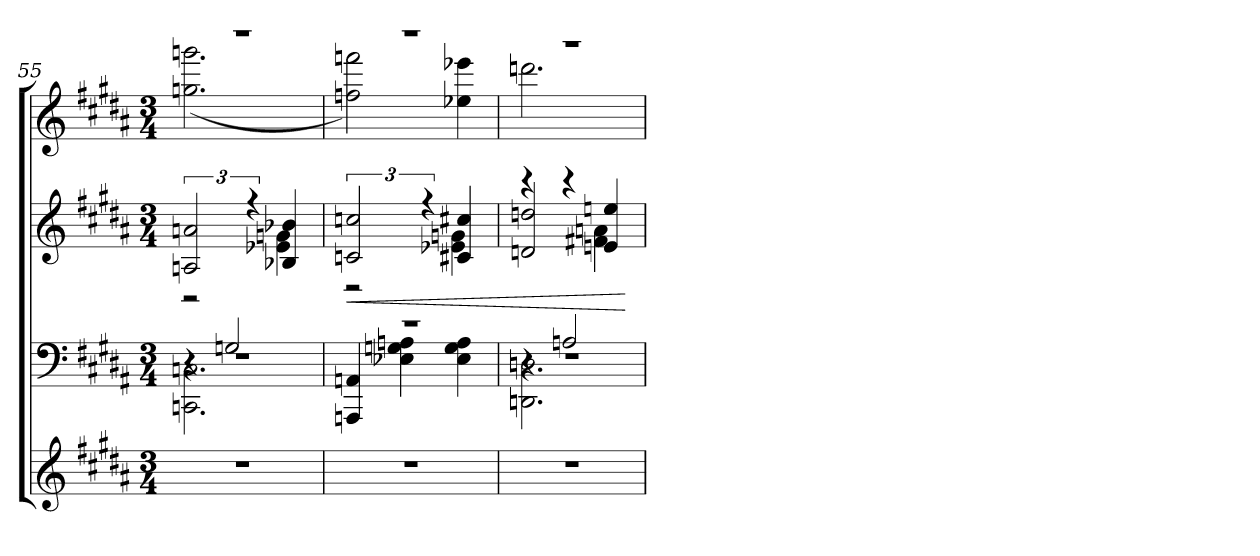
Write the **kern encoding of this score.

**kern	**kern	**kern	**dynam	**kern
*part3	*part2	*part2	*part2	*part1
*staff4	*staff3	*staff2	*staff2/3	*staff1
*clefG2	*clefF4	*clefG2	*	*clefG2
*k[f#c#g#d#a#]	*k[f#c#g#d#a#]	*k[f#c#g#d#a#]	*	*k[f#c#g#d#a#]
*M3/4	*M3/4	*M3/4	*	*M3/4
=55	=55	=55	=55	=55
*	*^	*^	*	*^
*	*	*^	*	*	*	*	*
2.r	2.r	4r	2.CCn\ 2.Cn\	3An/ 3an/	2r	.	2.r	(>2.ggn\ 2.gggn\
.	.	2Gn/	.	.	.	.	.	.
.	.	.	.	6r	.	.	.	.
.	.	.	.	4B-X/ 4b-X/	4e-X\ 4gn\	.	.	.
*	*	*v	*v	*	*	*	*	*
=56	=56	=56	=56	=56	=56	=56	=56
!	!	!	!	!	!LO:HP:b	!	!
2.r	2.r	4AAAn/ 4AAn/	3cn/ 3ccn/	2r	<	2.r	2ffn\ 2fffn\)
.	.	4E-X\ 4Gn\ 4An\	.	.	.	.	.
.	.	.	6r	.	.	.	.
.	.	4E-\ 4G\ 4A\	4c#X/ 4cc#X/	4e-X\ 4gn\	.	.	4ee-X\ 4eee-X\
=57	=57	=57	=57	=57	=57	=57	=57
*	*	*^	*	*	*	*	*
2.r	2.r	4r	2.DDn\ 2.Dn\	4r	2dn/ 2ddn/	.	2.r	2.dddn\
.	.	2An/	.	4r	.	.	.	.
.	.	.	.	4en/ 4een/	4f#X\ 4an\	.	.	.
*	*v	*v	*v	*	*	*	*v	*v
*	*	*v	*v	*	*
.	.	.	[	.
=	=	=	=	=
*-	*-	*-	*-	*-
